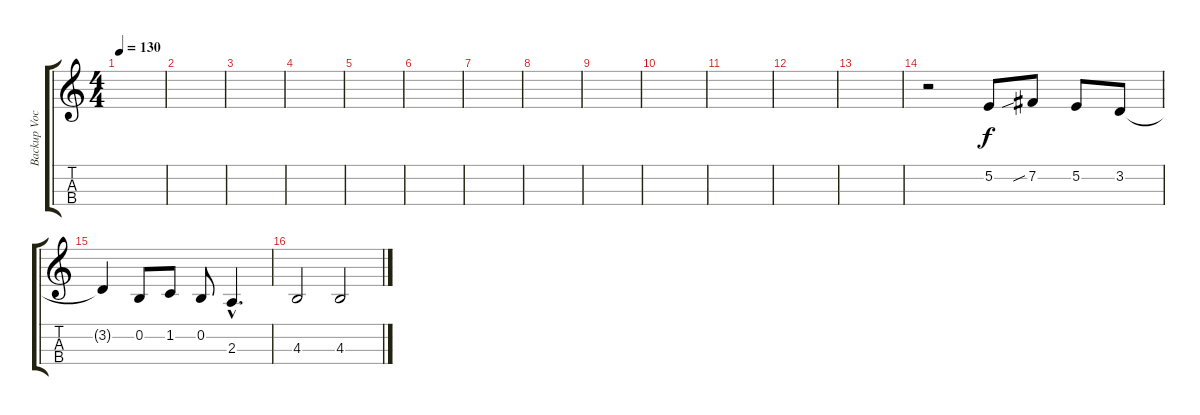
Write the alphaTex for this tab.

\track ("Backup Vocals" "Backup Voc") {instrument lead2sawtooth}
\staff {score tabs}
\tuning (E4 B3 G3 D3) {hide}
\ts (4 4)
\tempo 130
\clef g2
\ks c
|
|
|
|
|
|
|
|
|
|
|
|
|
r.2 5.2.8 7.2{sib}.8 5.2.8 3.2.8 |
3.2{t}.4 0.2.8 1.2.8 0.2.8 2.3{hac}.4{d} |
4.3.2 4.3.2
